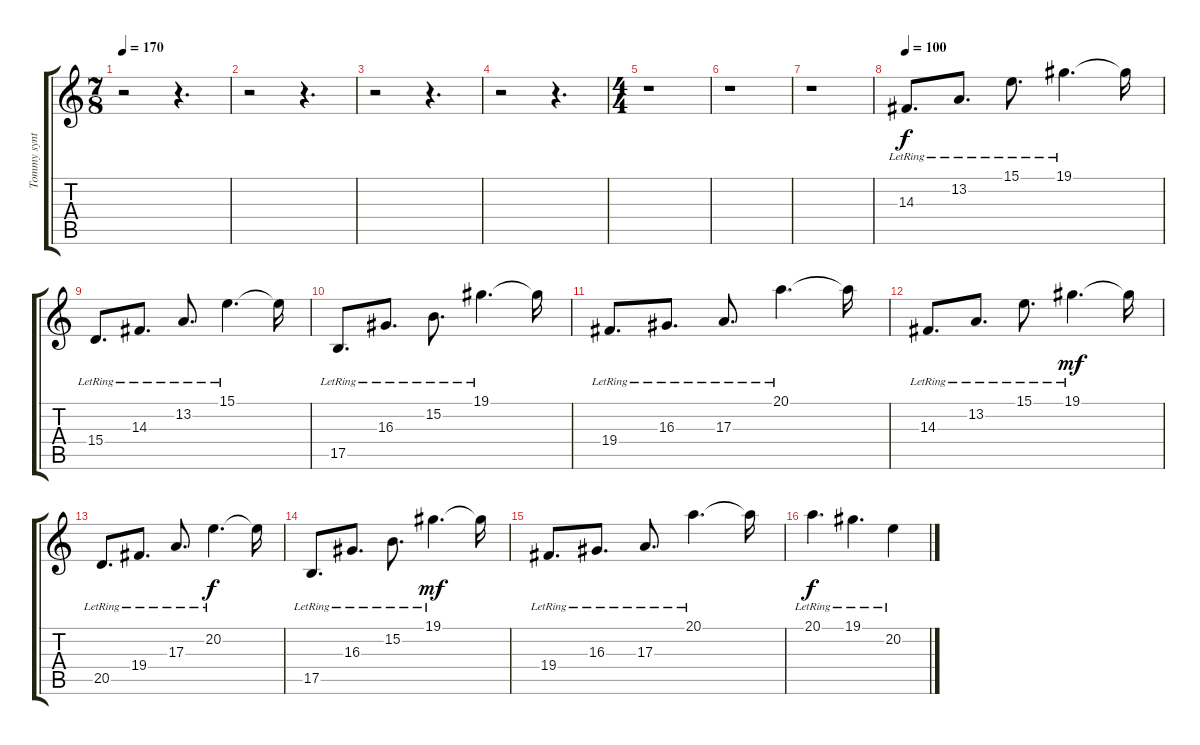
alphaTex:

\track ("Tommy synth" "Tommy synt") {instrument lead2sawtooth}
\staff {score tabs}
\tuning (Db4 Ab3 E3 B2 Gb2 Db2) {hide}
\ts (7 8)
\tempo 170
\clef g2
\ks c
r.2{dy f} r.4{d} |
r.2 r.4{d} |
r.2 r.4{d} |
r.2 r.4{d} |
\ts (4 4)
r.1 |
r.1 |
r.1{volume 0} |
\tempo 100
14.3{lr}.8{d volume 16 instrument acousticgrandpiano} 13.2{lr}.8{d} 15.1{lr}.8{d} 19.1{lr}.4{d} 19.1{t}.16 |
15.4{lr}.8{d} 14.3{lr}.8{d} 13.2{lr}.8{d} 15.1{lr}.4{d} 15.1{t}.16 |
17.5{lr}.8{d} 16.3{lr}.8{d} 15.2{lr}.8{d} 19.1{lr}.4{d} 19.1{t}.16 |
19.4{lr}.8{d} 16.3{lr}.8{d} 17.3{lr}.8{d} 20.1{lr}.4{d} 20.1{t}.16 |
14.3{lr}.8{d} 13.2{lr}.8{d} 15.1{lr}.8{d} 19.1{lr}.4{d dy mf} 19.1{t}.16 |
20.5{lr}.8{d} 19.4{lr}.8{d} 17.3{lr}.8{d} 20.2{lr}.4{d dy f} 20.2{t}.16 |
17.5{lr}.8{d} 16.3{lr}.8{d} 15.2{lr}.8{d} 19.1{lr}.4{d dy mf} 19.1{t}.16 |
19.4{lr}.8{d} 16.3{lr}.8{d} 17.3{lr}.8{d} 20.1{lr}.4{d} 20.1{t}.16 |
20.1{lr}.4{d dy f} 19.1{lr}.4{d} 20.2{lr}.4
